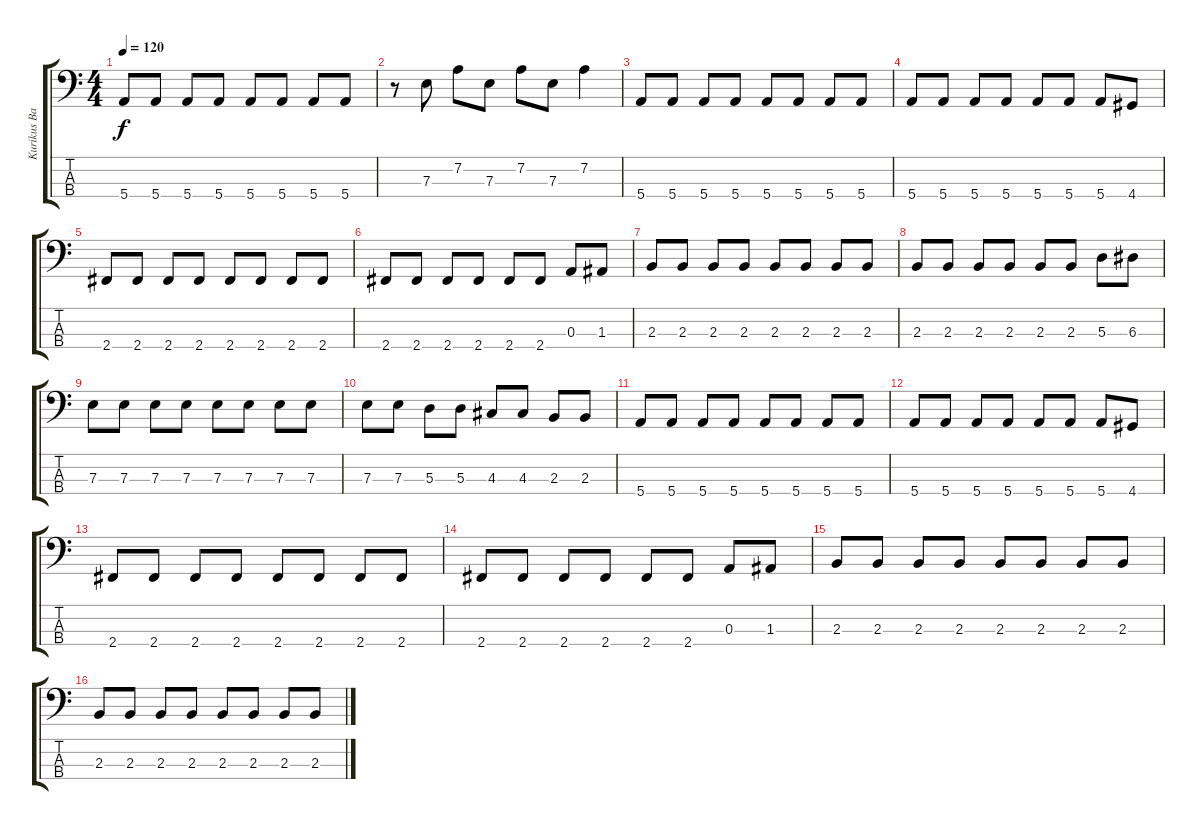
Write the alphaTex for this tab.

\track ("Kurikus Bass" "Kurikus Ba") {instrument electricbasspick}
\staff {score tabs}
\tuning (G2 D2 A1 E1) {hide}
\ts (4 4)
\tempo 120
\clef f4
\ks c
5.4.8{dy f} 5.4.8 5.4.8 5.4.8 5.4.8 5.4.8 5.4.8 5.4.8 |
r.8 7.3.8 7.2.8 7.3.8 7.2.8 7.3.8 7.2.4 |
5.4.8 5.4.8 5.4.8 5.4.8 5.4.8 5.4.8 5.4.8 5.4.8 |
5.4.8 5.4.8 5.4.8 5.4.8 5.4.8 5.4.8 5.4.8 4.4.8 |
2.4.8 2.4.8 2.4.8 2.4.8 2.4.8 2.4.8 2.4.8 2.4.8 |
2.4.8 2.4.8 2.4.8 2.4.8 2.4.8 2.4.8 0.3.8 1.3.8 |
2.3.8 2.3.8 2.3.8 2.3.8 2.3.8 2.3.8 2.3.8 2.3.8 |
2.3.8 2.3.8 2.3.8 2.3.8 2.3.8 2.3.8 5.3.8 6.3.8 |
7.3.8 7.3.8 7.3.8 7.3.8 7.3.8 7.3.8 7.3.8 7.3.8 |
7.3.8 7.3.8 5.3.8 5.3.8 4.3.8 4.3.8 2.3.8 2.3.8 |
5.4.8 5.4.8 5.4.8 5.4.8 5.4.8 5.4.8 5.4.8 5.4.8 |
5.4.8 5.4.8 5.4.8 5.4.8 5.4.8 5.4.8 5.4.8 4.4.8 |
2.4.8 2.4.8 2.4.8 2.4.8 2.4.8 2.4.8 2.4.8 2.4.8 |
2.4.8 2.4.8 2.4.8 2.4.8 2.4.8 2.4.8 0.3.8 1.3.8 |
2.3.8 2.3.8 2.3.8 2.3.8 2.3.8 2.3.8 2.3.8 2.3.8 |
2.3.8 2.3.8 2.3.8 2.3.8 2.3.8 2.3.8 2.3.8 2.3.8
